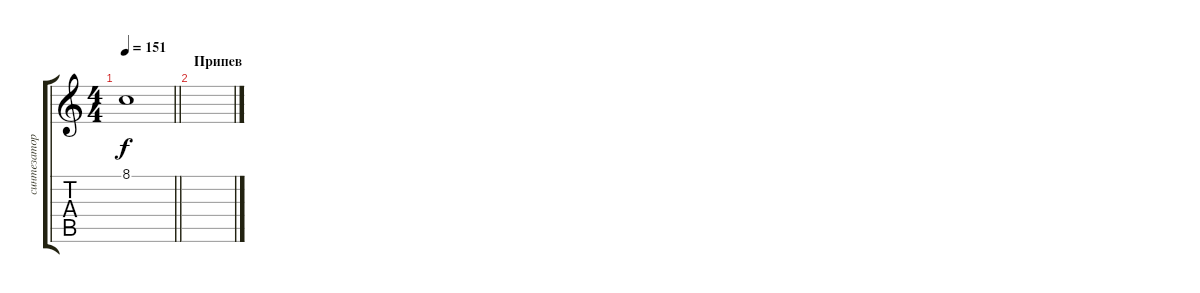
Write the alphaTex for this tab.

\track ("синтезатор" "синтезатор") {instrument tremolostrings}
\staff {score tabs}
\tuning (E4 B3 G3 D3 A2 E2) {hide}
\ts (4 4)
\tempo 151
\clef g2
\barLineRight lightlight
\ks c
8.1{t}.1{dy f} |
\section ("" "Припев")
